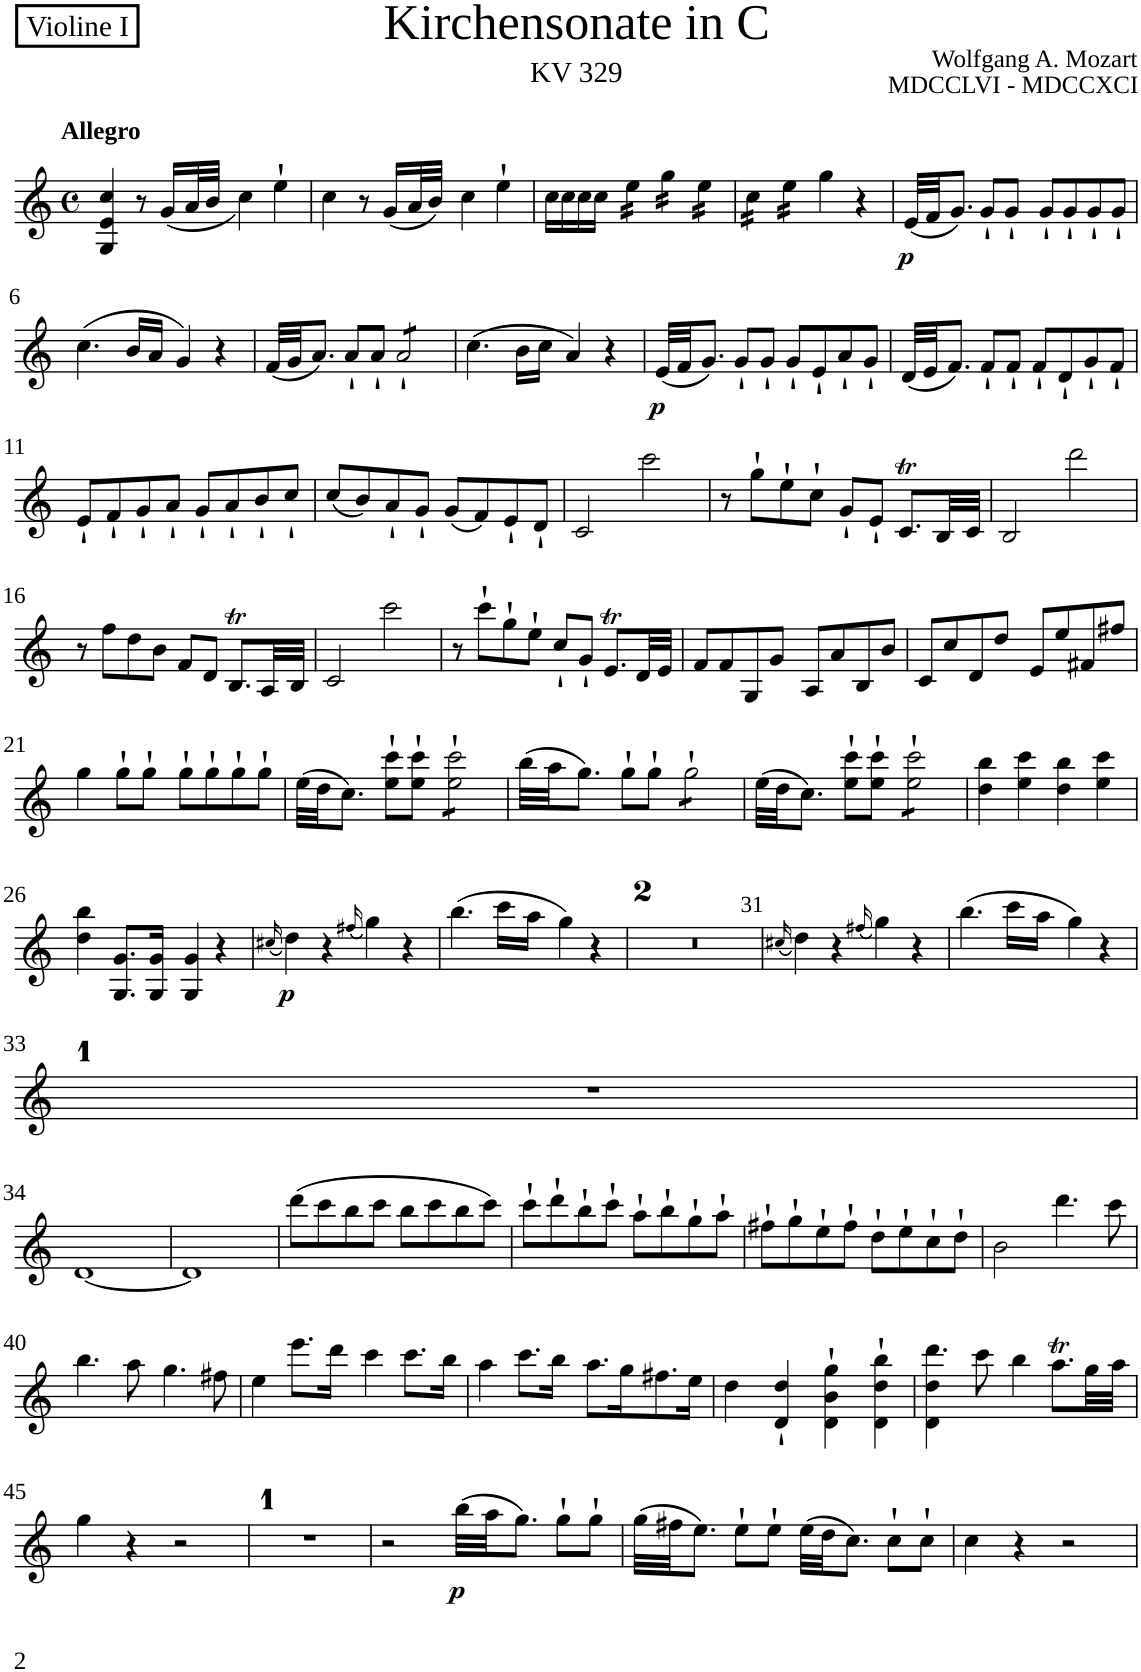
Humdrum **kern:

**kern	**dynam
*part1	*part1
*staff1	*staff1
*I"Voice	*
*I'V	*
*clefG2	*
*k[]	*
*M4/4	*
*met(c)	*
=1	=1
!LO:TX:a:B:t=Allegro	!
4G/ 4e/ 4cc/	.
8r	.
(<16g/LL	.
32a/L	.
32b/JJJ	.
4cc\)	.
4ee`\	.
=2	=2
4cc\	.
8r	.
(<16g/LL	.
32a/L	.
32b/JJJ)	.
4cc\	.
4ee`\	.
=3	=3
16cc\LL	.
16cc\	.
16cc\	.
16cc\JJ	.
*tremolo	*
16ee\LL	.
16ee\	.
16ee\	.
16ee\JJ	.
16gg\LL	.
16gg\	.
16gg\	.
16gg\JJ	.
16ee\LL	.
16ee\	.
16ee\	.
16ee\JJ	.
=4	=4
16cc\LL	.
16cc\	.
16cc\	.
16cc\JJ	.
16ee\LL	.
16ee\	.
16ee\	.
16ee\JJ	.
*Xtremolo	*
4gg\	.
4r	.
=5	=5
!	!LO:DY:b
(<32e/LLL	p
32f/JJ	.
8.g/J)	.
8g`/L	.
8g`/J	.
8g`/L	.
8g`/	.
8g`/	.
8g`/J	.
!!LO:LB:g=z
=6	=6
(>4.cc\	.
16b/LL	.
16a/JJ	.
4g/)	.
4r	.
=7	=7
(<32f/LLL	.
32g/JJ	.
8.a/J)	.
8a`/L	.
8a`/J	.
*tremolo	*
8a`/L	.
8a`/	.
8a`/	.
8a`/J	.
*Xtremolo	*
=8	=8
(>4.cc\	.
16b\LL	.
16cc\JJ	.
4a/)	.
4r	.
=9	=9
!	!LO:DY:b
(<32e/LLL	p
32f/JJ	.
8.g/J)	.
8g`/L	.
8g`/J	.
8g`/L	.
8e`/	.
8a`/	.
8g`/J	.
=10	=10
(<32d/LLL	.
32e/JJ	.
8.f/J)	.
8f`/L	.
8f`/J	.
8f`/L	.
8d`/	.
8g`/	.
8f`/J	.
!!LO:LB:g=z
=11	=11
8e`/L	.
8f`/	.
8g`/	.
8a`/J	.
8g`/L	.
8a`/	.
8b`/	.
8cc`/J	.
=12	=12
(<8cc/L	.
8b/)	.
8a`/	.
8g`/J	.
(<8g/L	.
8f/)	.
8e`/	.
8d`/J	.
=13	=13
2c/	.
2ccc\	.
=14	=14
8r	.
8gg`\L	.
8ee`\	.
8cc`\J	.
8g`/L	.
8e`/J	.
8.cT/L	.
32B/LL	.
32c/JJJ	.
=15	=15
2B/	.
2ddd\	.
!!LO:LB:g=z
=16	=16
8r	.
8ff\L	.
8dd\	.
8b\J	.
8f/L	.
8d/J	.
8.Bt/L	.
32A/LL	.
32B/JJJ	.
=17	=17
2c/	.
2ccc\	.
=18	=18
8r	.
8ccc`\L	.
8gg`\	.
8ee`\J	.
8cc`/L	.
8g`/J	.
8.et/L	.
32d/LL	.
32e/JJJ	.
=19	=19
8f/L	.
8f/	.
8G/	.
8g/J	.
8A/L	.
8a/	.
8B/	.
8b/J	.
=20	=20
8c/L	.
8cc/	.
8d/	.
8dd/J	.
8e/L	.
8ee/	.
8f#X/	.
8ff#X/J	.
!!LO:LB:g=z
=21	=21
4gg\	.
8gg`\L	.
8gg`\J	.
8gg`\L	.
8gg`\	.
8gg`\	.
8gg`\J	.
=22	=22
(>32ee\LLL	.
32dd\JJ	.
8.cc\J)	.
8ee\` 8ccc\`L	.
8ee\` 8ccc\`J	.
*tremolo	*
8ee\` 8ccc\`L	.
8ee\` 8ccc\`	.
8ee\` 8ccc\`	.
8ee\` 8ccc\`J	.
*Xtremolo	*
=23	=23
(>32bb\LLL	.
32aa\JJ	.
8.gg\J)	.
8gg`\L	.
8gg`\J	.
*tremolo	*
8gg`\L	.
8gg`\	.
8gg`\	.
8gg`\J	.
*Xtremolo	*
=24	=24
(>32ee\LLL	.
32dd\JJ	.
8.cc\J)	.
8ee\` 8ccc\`L	.
8ee\` 8ccc\`J	.
*tremolo	*
8ee\` 8ccc\`L	.
8ee\` 8ccc\`	.
8ee\` 8ccc\`	.
8ee\` 8ccc\`J	.
*Xtremolo	*
=25	=25
4dd\ 4bb\	.
4ee\ 4ccc\	.
4dd\ 4bb\	.
4ee\ 4ccc\	.
!!LO:LB:g=z
=26	=26
4dd\ 4bb\	.
8.G/ 8.g/L	.
16G/ 16g/Jk	.
4G/ 4g/	.
4r	.
=27	=27
(16qcc#X/	.
!	!LO:DY:b
4dd\)	p
4r	.
(16qff#X/	.
4gg\)	.
4r	.
=28	=28
(>4.bb\	.
16ccc\LL	.
16aa\JJ	.
4gg\)	.
4r	.
=29	=29
1r	.
=31	=31
(16qcc#X/	.
4dd\)	.
4r	.
(16qff#X/	.
4gg\)	.
4r	.
=32	=32
(>4.bb\	.
16ccc\LL	.
16aa\JJ	.
4gg\)	.
4r	.
!!LO:LB:g=z
=33	=33
1r	.
!!LO:LB:g=z
=34	=34
[<1d	.
=35	=35
1d]	.
=36	=36
(>8ddd\L	.
8ccc\	.
8bb\	.
8ccc\J	.
8bb\L	.
8ccc\	.
8bb\	.
8ccc\J)	.
=37	=37
8ccc`\L	.
8ddd`\	.
8bb`\	.
8ccc`\J	.
8aa`\L	.
8bb`\	.
8gg`\	.
8aa`\J	.
=38	=38
8ff#X`\L	.
8gg`\	.
8ee`\	.
8ff#`\J	.
8dd`\L	.
8ee`\	.
8cc`\	.
8dd`\J	.
=39	=39
2b\	.
4.ddd\	.
8ccc\	.
!!LO:LB:g=z
=40	=40
4.bb\	.
8aa\	.
4.gg\	.
8ff#X\	.
=41	=41
4ee\	.
8.eee\L	.
16ddd\Jk	.
4ccc\	.
8.ccc\L	.
16bb\Jk	.
=42	=42
4aa\	.
8.ccc\L	.
16bb\Jk	.
8.aa\L	.
16gg\K	.
8.ff#X\	.
16ee\Jk	.
=43	=43
4dd\	.
4d/` 4dd/`	.
4d\` 4b\` 4gg\`	.
4d\` 4dd\` 4bb\`	.
=44	=44
4.d\ 4.dd\ 4.ddd\	.
8ccc\	.
4bb\	.
8.aaT\L	.
32gg\LL	.
32aa\JJJ	.
!!LO:LB:g=z
=45	=45
4gg\	.
4r	.
2r	.
=46	=46
1r	.
=47	=47
2r	.
!	!LO:DY:b
(>32bb\LLL	p
32aa\JJ	.
8.gg\J)	.
8gg`\L	.
8gg`\J	.
=48	=48
(>32gg\LLL	.
32ff#X\JJ	.
8.ee\J)	.
8ee`\L	.
8ee`\J	.
(>32ee\LLL	.
32dd\JJ	.
8.cc\J)	.
8cc`\L	.
8cc`\J	.
=49	=49
4cc\	.
4r	.
2r	.
=	=
*-	*-
